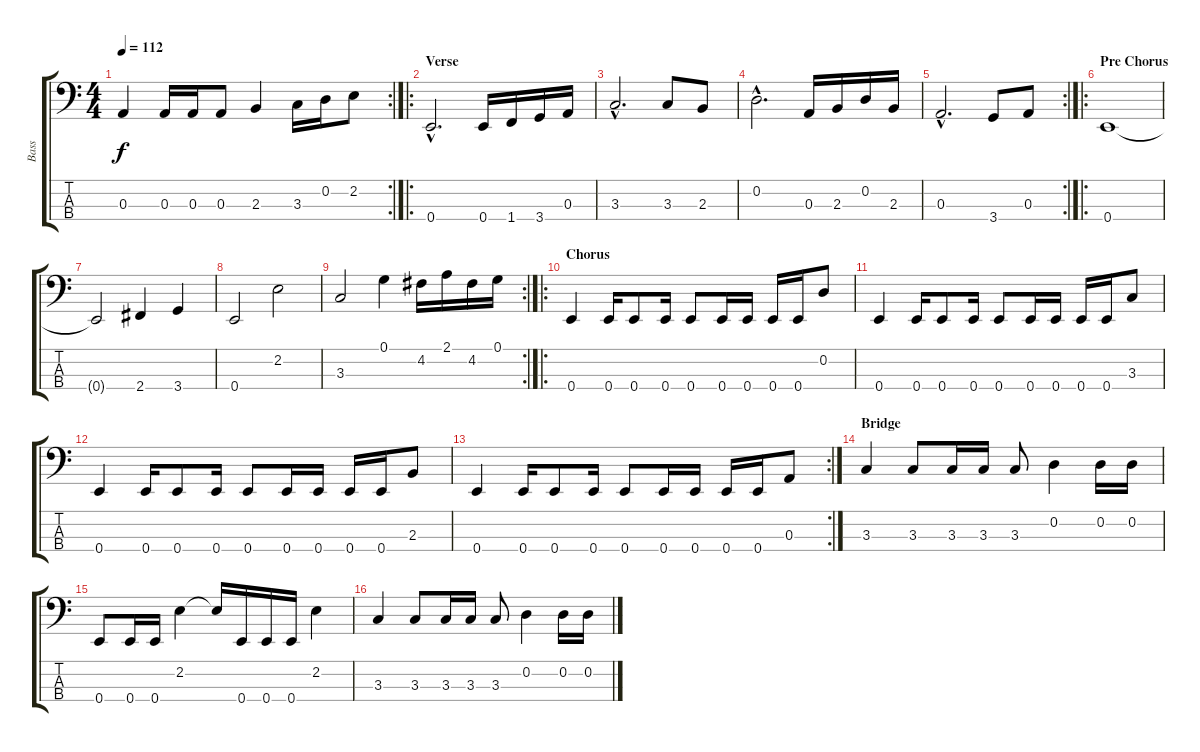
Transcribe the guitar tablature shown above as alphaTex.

\track ("Bass" "Bass") {instrument electricbasspick}
\staff {score tabs}
\tuning (G2 D2 A1 E1) {hide}
\rc 2
\ts (4 4)
\tempo 112
\clef f4
\ks c
0.3.4{dy f} 0.3.16 0.3.16 0.3.8 2.3.4 3.3.16 0.2.16 2.2.8 |
\ro
\section ("" "Verse")
0.4{hac}.2{d} 0.4.16 1.4.16 3.4.16 0.3.16 |
3.3{hac}.2{d} 3.3.8 2.3.8 |
0.2{hac}.2{d} 0.3.16 2.3.16 0.2.16 2.3.16 |
\rc 2
0.3{hac}.2{d} 3.4.8 0.3.8 |
\ro
\section ("" "Pre Chorus")
0.4.1 |
0.4{t}.2 2.4.4 3.4.4 |
0.4.2 2.2.2 |
\rc 2
3.3.2 0.1.4 4.2.16 2.1.16 4.2.16 0.1.16 |
\ro
\section ("" "Chorus")
0.4.4 0.4.16 0.4.8 0.4.16 0.4.8 0.4.16 0.4.16 0.4.16 0.4.16 0.2.8 |
0.4.4 0.4.16 0.4.8 0.4.16 0.4.8 0.4.16 0.4.16 0.4.16 0.4.16 3.3.8 |
0.4.4 0.4.16 0.4.8 0.4.16 0.4.8 0.4.16 0.4.16 0.4.16 0.4.16 2.3.8 |
\rc 2
0.4.4 0.4.16 0.4.8 0.4.16 0.4.8 0.4.16 0.4.16 0.4.16 0.4.16 0.3.8 |
\section ("" "Bridge")
3.3.4 3.3.8 3.3.16 3.3.16 3.3.8 0.2.4 0.2.16 0.2.16 |
0.4.8 0.4.16 0.4.16 2.2.4 2.2{t}.16 0.4.16 0.4.16 0.4.16 2.2.4 |
3.3.4 3.3.8 3.3.16 3.3.16 3.3.8 0.2.4 0.2.16 0.2.16
